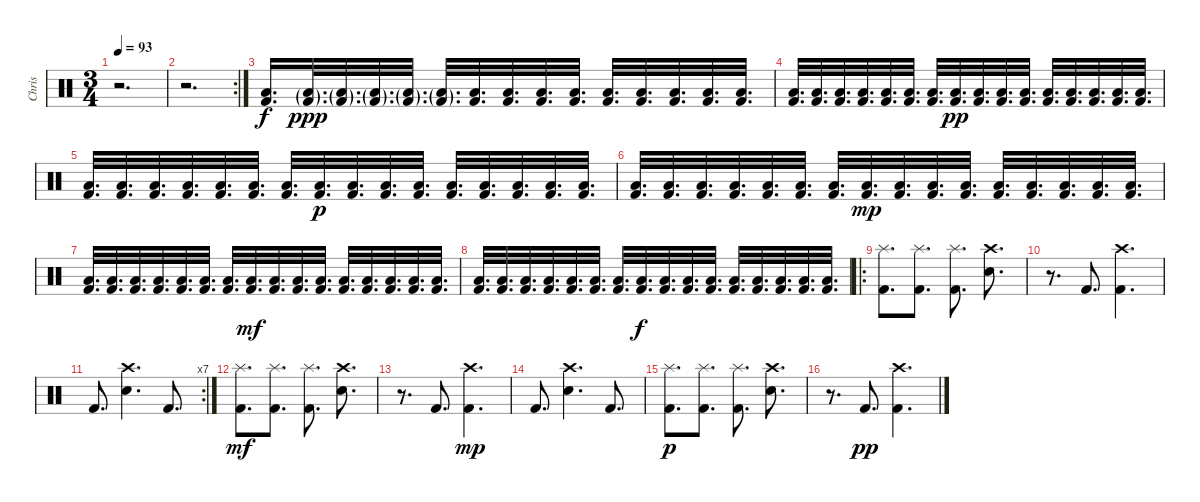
\track ("Chris" "Chris") {instrument percussion}
\staff {score}
\articulation defaults
\ts (3 4)
\tempo 93
\clef neutral
\ks c
r.2{d dy f} |
\rc 2
r.2{d} |
("Low Tom (hit)" "Kick (hit) 2").16{d} ("Low Tom (hit)"{g} "Kick (hit) 2"{g}).32{d dy ppp} ("Low Tom (hit)"{g} "Kick (hit) 2"{g}).32{d} ("Low Tom (hit)"{g} "Kick (hit) 2"{g}).32{d} ("Low Tom (hit)"{g} "Kick (hit) 2"{g}).32{d} ("Low Tom (hit)"{g} "Kick (hit) 2"{g}).32{d} ("Low Tom (hit)" "Kick (hit) 2").32{d} ("Low Tom (hit)" "Kick (hit) 2").32{d} ("Low Tom (hit)" "Kick (hit) 2").32{d} ("Low Tom (hit)" "Kick (hit) 2").32{d} ("Low Tom (hit)" "Kick (hit) 2").32{d} ("Low Tom (hit)" "Kick (hit) 2").32{d} ("Low Tom (hit)" "Kick (hit) 2").32{d} ("Low Tom (hit)" "Kick (hit) 2").32{d} ("Low Tom (hit)" "Kick (hit) 2").32{d} |
("Low Tom (hit)" "Kick (hit) 2").32{d} ("Low Tom (hit)" "Kick (hit) 2").32{d} ("Low Tom (hit)" "Kick (hit) 2").32{d} ("Low Tom (hit)" "Kick (hit) 2").32{d} ("Low Tom (hit)" "Kick (hit) 2").32{d} ("Low Tom (hit)" "Kick (hit) 2").32{d} ("Low Tom (hit)" "Kick (hit) 2").32{d} ("Low Tom (hit)" "Kick (hit) 2").32{d dy pp} ("Low Tom (hit)" "Kick (hit) 2").32{d} ("Low Tom (hit)" "Kick (hit) 2").32{d} ("Low Tom (hit)" "Kick (hit) 2").32{d} ("Low Tom (hit)" "Kick (hit) 2").32{d} ("Low Tom (hit)" "Kick (hit) 2").32{d} ("Low Tom (hit)" "Kick (hit) 2").32{d} ("Low Tom (hit)" "Kick (hit) 2").32{d} ("Low Tom (hit)" "Kick (hit) 2").32{d} |
("Low Tom (hit)" "Kick (hit) 2").32{d} ("Low Tom (hit)" "Kick (hit) 2").32{d} ("Low Tom (hit)" "Kick (hit) 2").32{d} ("Low Tom (hit)" "Kick (hit) 2").32{d} ("Low Tom (hit)" "Kick (hit) 2").32{d} ("Low Tom (hit)" "Kick (hit) 2").32{d} ("Low Tom (hit)" "Kick (hit) 2").32{d} ("Low Tom (hit)" "Kick (hit) 2").32{d dy p} ("Low Tom (hit)" "Kick (hit) 2").32{d} ("Low Tom (hit)" "Kick (hit) 2").32{d} ("Low Tom (hit)" "Kick (hit) 2").32{d} ("Low Tom (hit)" "Kick (hit) 2").32{d} ("Low Tom (hit)" "Kick (hit) 2").32{d} ("Low Tom (hit)" "Kick (hit) 2").32{d} ("Low Tom (hit)" "Kick (hit) 2").32{d} ("Low Tom (hit)" "Kick (hit) 2").32{d} |
("Low Tom (hit)" "Kick (hit) 2").32{d} ("Low Tom (hit)" "Kick (hit) 2").32{d} ("Low Tom (hit)" "Kick (hit) 2").32{d} ("Low Tom (hit)" "Kick (hit) 2").32{d} ("Low Tom (hit)" "Kick (hit) 2").32{d} ("Low Tom (hit)" "Kick (hit) 2").32{d} ("Low Tom (hit)" "Kick (hit) 2").32{d} ("Low Tom (hit)" "Kick (hit) 2").32{d dy mp} ("Low Tom (hit)" "Kick (hit) 2").32{d} ("Low Tom (hit)" "Kick (hit) 2").32{d} ("Low Tom (hit)" "Kick (hit) 2").32{d} ("Low Tom (hit)" "Kick (hit) 2").32{d} ("Low Tom (hit)" "Kick (hit) 2").32{d} ("Low Tom (hit)" "Kick (hit) 2").32{d} ("Low Tom (hit)" "Kick (hit) 2").32{d} ("Low Tom (hit)" "Kick (hit) 2").32{d} |
("Low Tom (hit)" "Kick (hit) 2").32{d} ("Low Tom (hit)" "Kick (hit) 2").32{d} ("Low Tom (hit)" "Kick (hit) 2").32{d} ("Low Tom (hit)" "Kick (hit) 2").32{d} ("Low Tom (hit)" "Kick (hit) 2").32{d} ("Low Tom (hit)" "Kick (hit) 2").32{d} ("Low Tom (hit)" "Kick (hit) 2").32{d} ("Low Tom (hit)" "Kick (hit) 2").32{d dy mf} ("Low Tom (hit)" "Kick (hit) 2").32{d} ("Low Tom (hit)" "Kick (hit) 2").32{d} ("Low Tom (hit)" "Kick (hit) 2").32{d} ("Low Tom (hit)" "Kick (hit) 2").32{d} ("Low Tom (hit)" "Kick (hit) 2").32{d} ("Low Tom (hit)" "Kick (hit) 2").32{d} ("Low Tom (hit)" "Kick (hit) 2").32{d} ("Low Tom (hit)" "Kick (hit) 2").32{d} |
("Low Tom (hit)" "Kick (hit) 2").32{d} ("Low Tom (hit)" "Kick (hit) 2").32{d} ("Low Tom (hit)" "Kick (hit) 2").32{d} ("Low Tom (hit)" "Kick (hit) 2").32{d} ("Low Tom (hit)" "Kick (hit) 2").32{d} ("Low Tom (hit)" "Kick (hit) 2").32{d} ("Low Tom (hit)" "Kick (hit) 2").32{d} ("Low Tom (hit)" "Kick (hit) 2").32{d dy f} ("Low Tom (hit)" "Kick (hit) 2").32{d} ("Low Tom (hit)" "Kick (hit) 2").32{d} ("Low Tom (hit)" "Kick (hit) 2").32{d} ("Low Tom (hit)" "Kick (hit) 2").32{d} ("Low Tom (hit)" "Kick (hit) 2").32{d} ("Low Tom (hit)" "Kick (hit) 2").32{d} ("Low Tom (hit)" "Kick (hit) 2").32{d} ("Low Tom (hit)" "Kick (hit) 2").32{d} |
\ro
("Splash (hit)" "Kick (hit) 2").8{d} ("Splash (hit)" "Kick (hit) 2").8{d} ("Splash (hit)" "Kick (hit) 2").8{d} ("Crash high (hit)" "Electric Snare (hit)").8{d} |
r.8{d} "Kick (hit) 2".8{d} ("Crash high (hit)" "Kick (hit) 2").4{d} |
\rc 7 "Kick (hit) 2".8{d}
("Crash high (hit)" "Electric Snare (hit)").4{d} "Kick (hit) 2".8{d} |
("Splash (hit)" "Kick (hit) 2").8{d dy mf} ("Splash (hit)" "Kick (hit) 2").8{d} ("Splash (hit)" "Kick (hit) 2").8{d} ("Crash high (hit)" "Electric Snare (hit)").8{d} |
r.8{d} "Kick (hit) 2".8{d} ("Crash high (hit)" "Kick (hit) 2").4{d dy mp} |
"Kick (hit) 2".8{d} ("Crash high (hit)" "Electric Snare (hit)").4{d} "Kick (hit) 2".8{d} |
("Splash (hit)" "Kick (hit) 2").8{d dy p} ("Splash (hit)" "Kick (hit) 2").8{d} ("Splash (hit)" "Kick (hit) 2").8{d} ("Crash high (hit)" "Electric Snare (hit)").8{d} |
r.8{d} "Kick (hit) 2".8{d dy pp} ("Crash high (hit)" "Kick (hit) 2").4{d}
